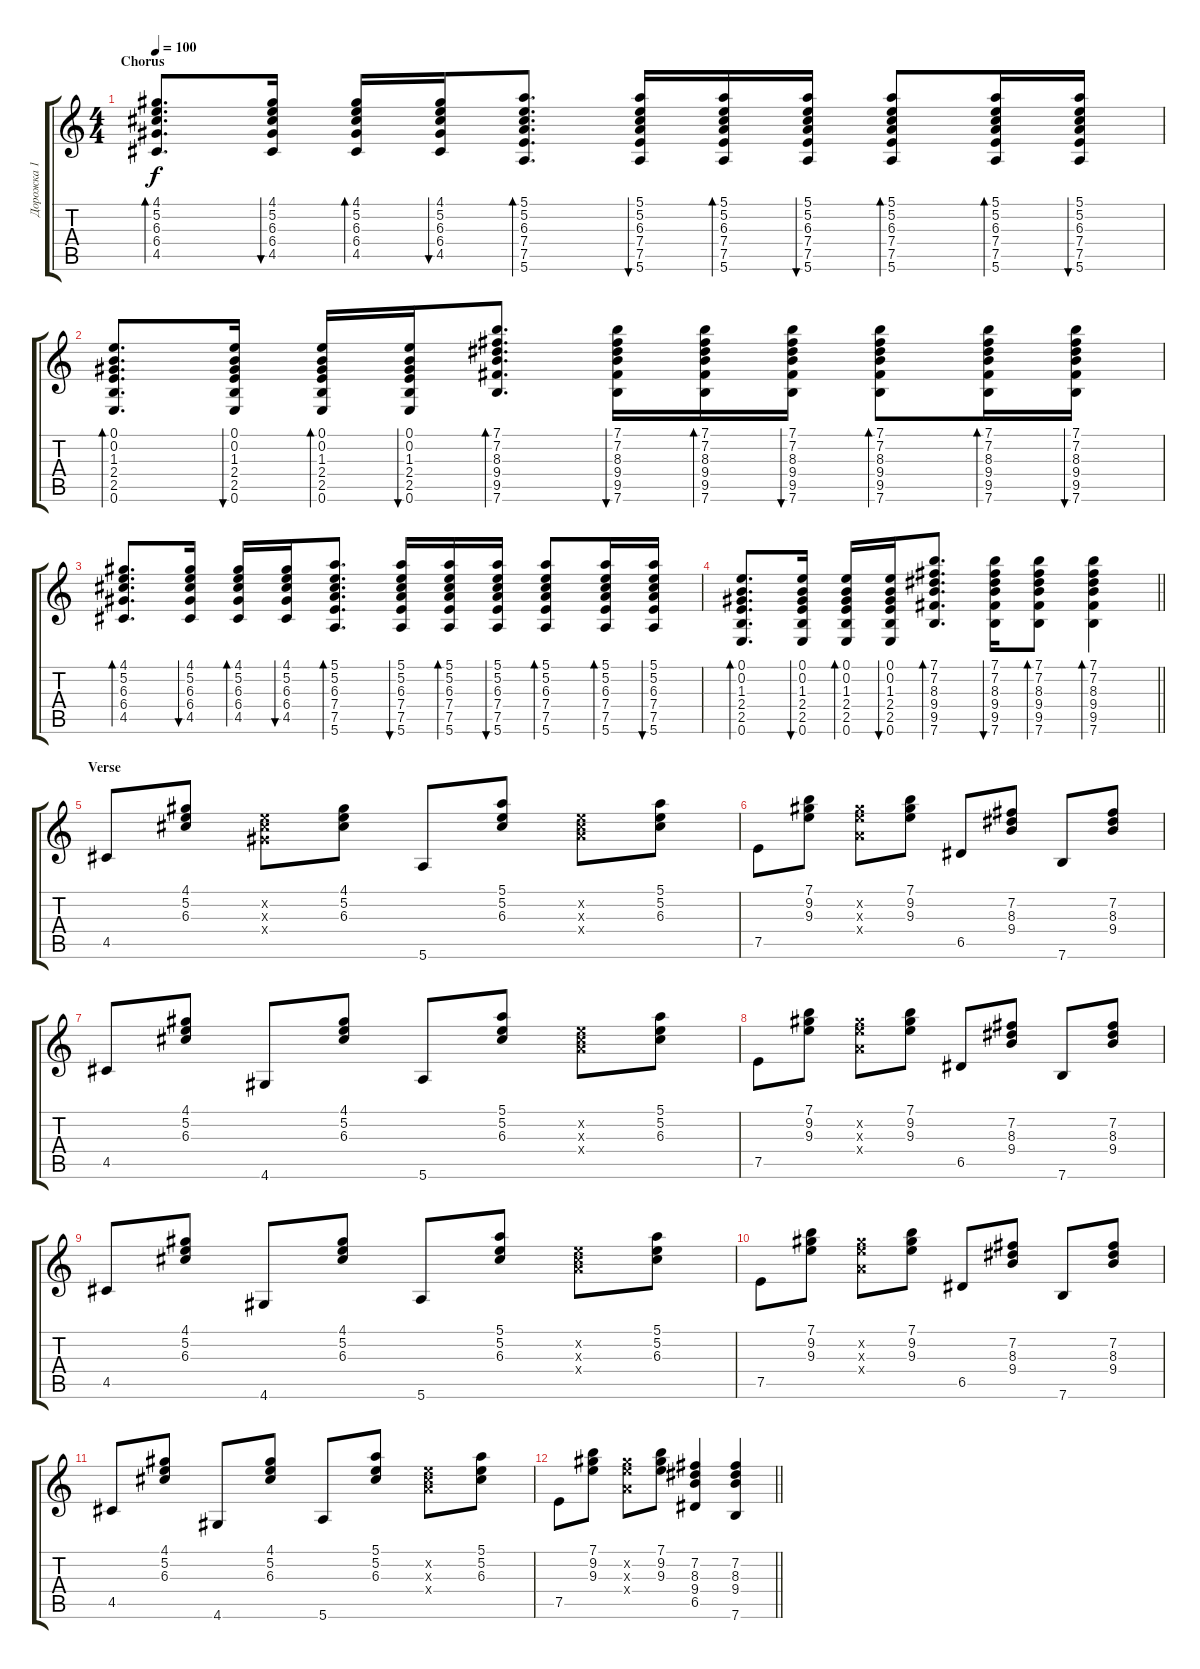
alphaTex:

\track ("Дорожка 1" "Дорожка 1") {instrument acousticguitarsteel}
\staff {score tabs}
\tuning (E4 B3 G3 D3 A2 E2) {hide}
\ts (4 4)
\section ("" "Chorus")
\tempo 100
\clef g2
\ks c
(4.1 5.2 6.3 6.4 4.5).8{d bd 30 dy f} (4.1 5.2 6.3 6.4 4.5).16{bu 30} (4.1 5.2 6.3 6.4 4.5).16{bd 30} (4.1 5.2 6.3 6.4 4.5).16{bu 30} (5.1 5.2 6.3 7.4 7.5 5.6).8{d bd 30} (5.1 5.2 6.3 7.4 7.5 5.6).16{bu 30} (5.1 5.2 6.3 7.4 7.5 5.6).16{bd 30} (5.1 5.2 6.3 7.4 7.5 5.6).16{bu 30} (5.1 5.2 6.3 7.4 7.5 5.6).8{bd 30} (5.1 5.2 6.3 7.4 7.5 5.6).16{bd 30} (5.1 5.2 6.3 7.4 7.5 5.6).16{bu 30} |
(0.1 0.2 1.3 2.4 2.5 0.6).8{d bd 30} (0.1 0.2 1.3 2.4 2.5 0.6).16{bu 30} (0.1 0.2 1.3 2.4 2.5 0.6).16{bd 30} (0.1 0.2 1.3 2.4 2.5 0.6).16{bu 30} (7.1 7.2 8.3 9.4 9.5 7.6).8{d bd 30} (7.1 7.2 8.3 9.4 9.5 7.6).16{bu 30} (7.1 7.2 8.3 9.4 9.5 7.6).16{bd 30} (7.1 7.2 8.3 9.4 9.5 7.6).16{bu 30} (7.1 7.2 8.3 9.4 9.5 7.6).8{bd 30} (7.1 7.2 8.3 9.4 9.5 7.6).16{bd 30} (7.1 7.2 8.3 9.4 9.5 7.6).16{bu 30} |
(4.1 5.2 6.3 6.4 4.5).8{d bd 30} (4.1 5.2 6.3 6.4 4.5).16{bu 30} (4.1 5.2 6.3 6.4 4.5).16{bd 30} (4.1 5.2 6.3 6.4 4.5).16{bu 30} (5.1 5.2 6.3 7.4 7.5 5.6).8{d bd 30} (5.1 5.2 6.3 7.4 7.5 5.6).16{bu 30} (5.1 5.2 6.3 7.4 7.5 5.6).16{bd 30} (5.1 5.2 6.3 7.4 7.5 5.6).16{bu 30} (5.1 5.2 6.3 7.4 7.5 5.6).8{bd 30} (5.1 5.2 6.3 7.4 7.5 5.6).16{bd 30} (5.1 5.2 6.3 7.4 7.5 5.6).16{bu 30} |
\barLineRight lightlight
(0.1 0.2 1.3 2.4 2.5 0.6).8{d bd 30} (0.1 0.2 1.3 2.4 2.5 0.6).16{bu 30} (0.1 0.2 1.3 2.4 2.5 0.6).16{bd 30} (0.1 0.2 1.3 2.4 2.5 0.6).16{bu 30} (7.1 7.2 8.3 9.4 9.5 7.6).8{d bd 30} (7.1 7.2 8.3 9.4 9.5 7.6).16{bu 30} (7.1 7.2 8.3 9.4 9.5 7.6).8{bd 30} (7.1 7.2 8.3 9.4 9.5 7.6).4{bd 30} |
\section ("" "Verse")
4.5.8 (4.1 5.2 6.3).8 (5.2{x} 6.3{x} 6.4{x}).8 (4.1 5.2 6.3).8 5.6.8 (5.1 5.2 6.3).8 (5.2{x} 6.3{x} 7.4{x}).8 (5.1 5.2 6.3).8 |
7.5.8 (7.1 9.2 9.3).8 (9.2{x} 9.3{x} 7.4{x}).8 (7.1 9.2 9.3).8 6.5.8 (7.2 8.3 9.4).8 7.6.8 (7.2 8.3 9.4).8 |
4.5.8 (4.1 5.2 6.3).8 4.6.8 (4.1 5.2 6.3).8 5.6.8 (5.1 5.2 6.3).8 (5.2{x} 6.3{x} 7.4{x}).8 (5.1 5.2 6.3).8 |
7.5.8 (7.1 9.2 9.3).8 (9.2{x} 9.3{x} 7.4{x}).8 (7.1 9.2 9.3).8 6.5.8 (7.2 8.3 9.4).8 7.6.8 (7.2 8.3 9.4).8 |
4.5.8 (4.1 5.2 6.3).8 4.6.8 (4.1 5.2 6.3).8 5.6.8 (5.1 5.2 6.3).8 (5.2{x} 6.3{x} 7.4{x}).8 (5.1 5.2 6.3).8 |
7.5.8 (7.1 9.2 9.3).8 (9.2{x} 9.3{x} 7.4{x}).8 (7.1 9.2 9.3).8 6.5.8 (7.2 8.3 9.4).8 7.6.8 (7.2 8.3 9.4).8 |
4.5.8 (4.1 5.2 6.3).8 4.6.8 (4.1 5.2 6.3).8 5.6.8 (5.1 5.2 6.3).8 (5.2{x} 6.3{x} 7.4{x}).8 (5.1 5.2 6.3).8 |
\barLineRight lightlight
7.5.8 (7.1 9.2 9.3).8 (9.2{x} 9.3{x} 7.4{x}).8 (7.1 9.2 9.3).8 (7.2 8.3 9.4 6.5).4 (7.2 8.3 9.4 7.6).4
